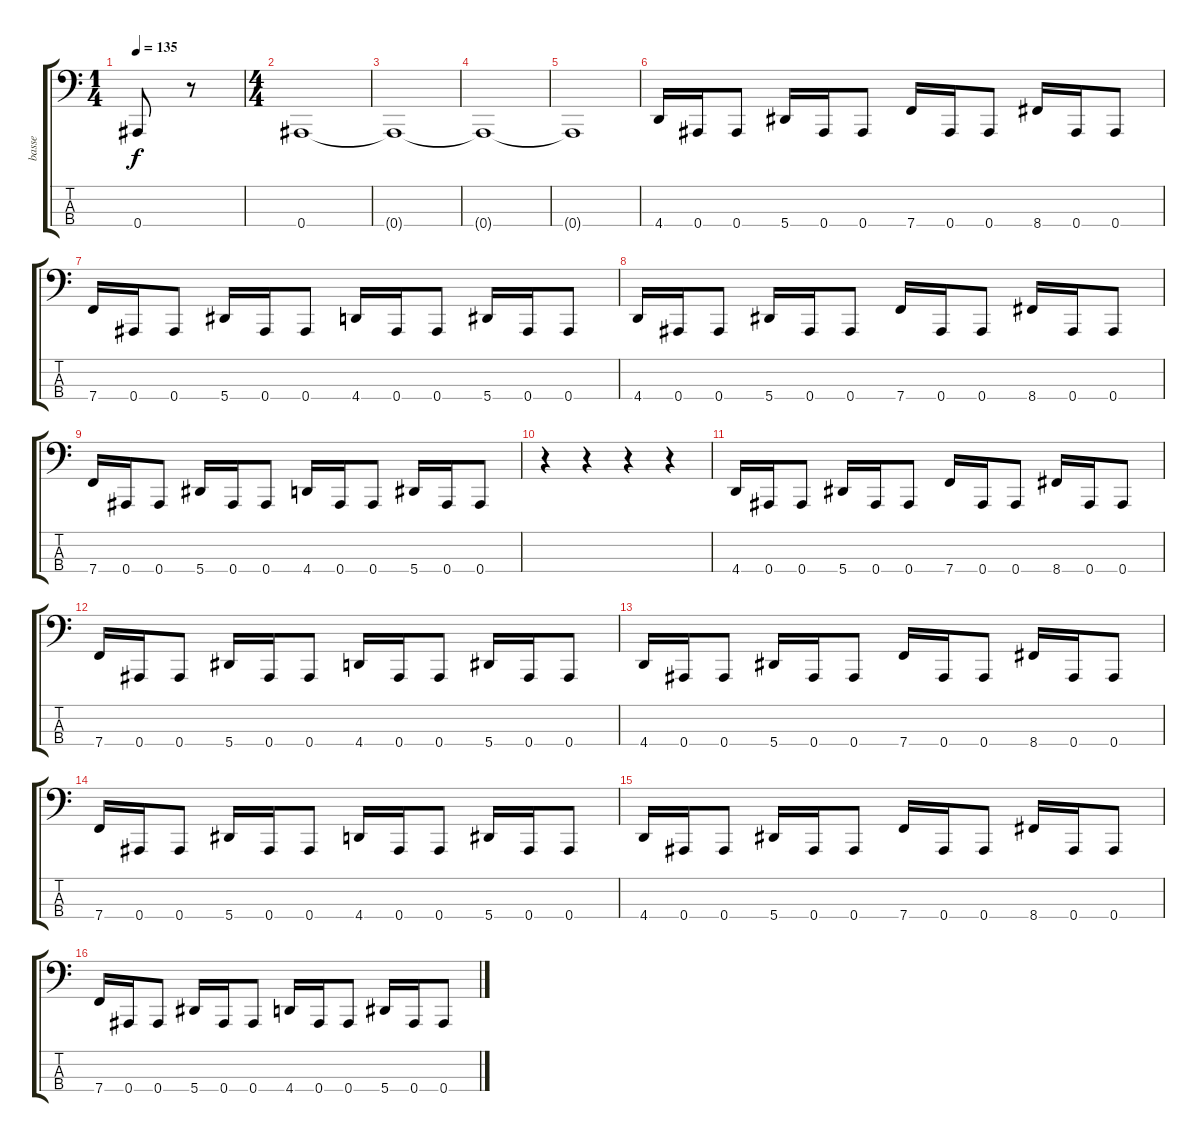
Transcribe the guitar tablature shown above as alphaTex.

\track ("basse" "basse") {instrument electricbassfinger}
\staff {score tabs}
\tuning (Eb2 Bb1 F1 Bb0) {hide}
\ts (1 4)
\tempo 135
\clef f4
\ks c
0.4.8{dy f} r.8 |
\ts (4 4)
0.4.1 |
0.4{t}.1 |
0.4{t}.1 |
0.4{t}.1 |
4.4.16 0.4.16 0.4.8 5.4.16 0.4.16 0.4.8 7.4.16 0.4.16 0.4.8 8.4.16 0.4.16 0.4.8 |
7.4.16 0.4.16 0.4.8 5.4.16 0.4.16 0.4.8 4.4.16 0.4.16 0.4.8 5.4.16 0.4.16 0.4.8 |
4.4.16 0.4.16 0.4.8 5.4.16 0.4.16 0.4.8 7.4.16 0.4.16 0.4.8 8.4.16 0.4.16 0.4.8 |
7.4.16 0.4.16 0.4.8 5.4.16 0.4.16 0.4.8 4.4.16 0.4.16 0.4.8 5.4.16 0.4.16 0.4.8 |
r.4 r.4 r.4 r.4 |
4.4.16 0.4.16 0.4.8 5.4.16 0.4.16 0.4.8 7.4.16 0.4.16 0.4.8 8.4.16 0.4.16 0.4.8 |
7.4.16 0.4.16 0.4.8 5.4.16 0.4.16 0.4.8 4.4.16 0.4.16 0.4.8 5.4.16 0.4.16 0.4.8 |
4.4.16 0.4.16 0.4.8 5.4.16 0.4.16 0.4.8 7.4.16 0.4.16 0.4.8 8.4.16 0.4.16 0.4.8 |
7.4.16 0.4.16 0.4.8 5.4.16 0.4.16 0.4.8 4.4.16 0.4.16 0.4.8 5.4.16 0.4.16 0.4.8 |
4.4.16 0.4.16 0.4.8 5.4.16 0.4.16 0.4.8 7.4.16 0.4.16 0.4.8 8.4.16 0.4.16 0.4.8 |
7.4.16 0.4.16 0.4.8 5.4.16 0.4.16 0.4.8 4.4.16 0.4.16 0.4.8 5.4.16 0.4.16 0.4.8
